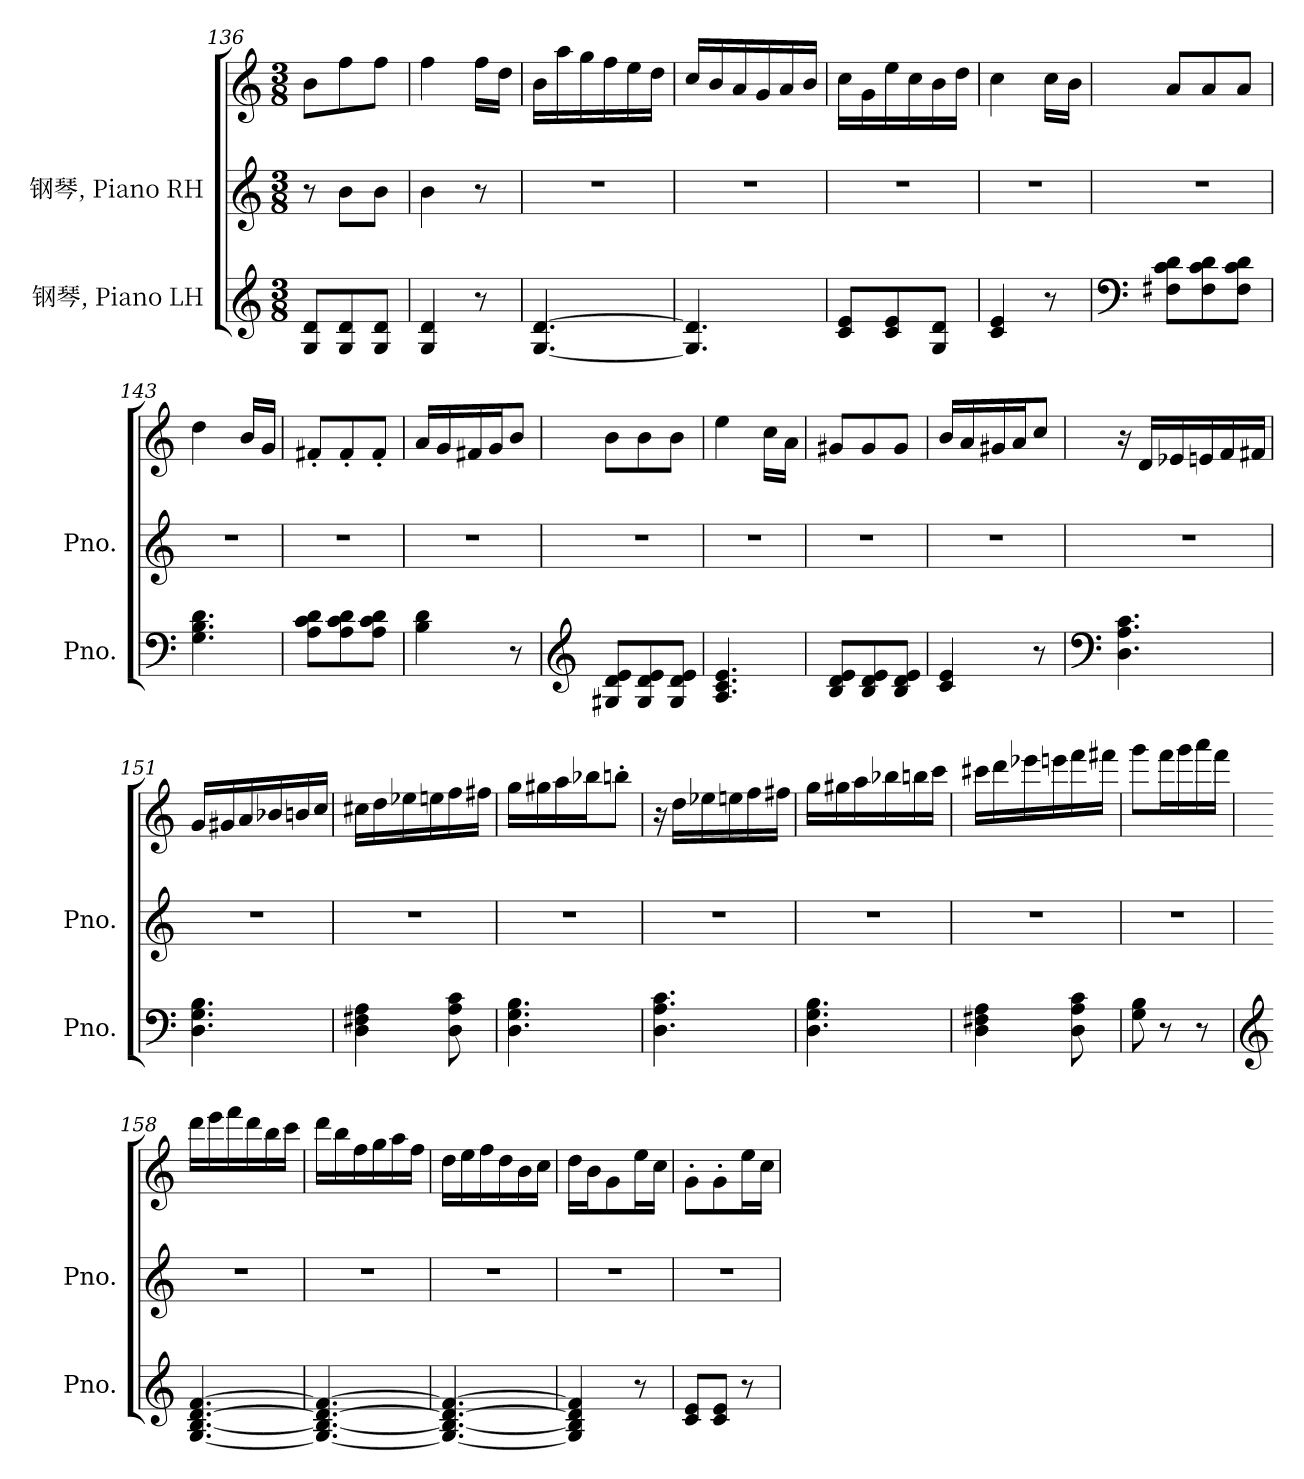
**kern	**kern	**kern
*part2	*part1	*part1
*staff3	*staff2	*staff1
*I"钢琴, Piano LH	*I"钢琴, Piano RH	*
*I'Pno.	*I'Pno.	*
*clefG2	*clefG2	*clefG2
*k[]	*k[]	*k[]
*M3/8	*M3/8	*M3/8
=136	=136	=136
8G/ 8d/L	8r	8b\L
8G/ 8d/	8b\L	8ff\
8G/ 8d/J	8b\J	8ff\J
=137	=137	=137
4G/ 4d/	4b\	4ff\
8r	8r	16ff\LL
.	.	16dd\JJ
!!LO:PB:g=z
=138	=138	=138
[4.G/ [4.d/	4.r	16b\LL
.	.	16aa\
.	.	16gg\
.	.	16ff\
.	.	16ee\
.	.	16dd\JJ
=139	=139	=139
4.G/] 4.d/]	4.r	16cc/LL
.	.	16b/
.	.	16a/
.	.	16g/
.	.	16a/
.	.	16b/JJ
=140	=140	=140
8c/ 8e/L	4.r	16cc\LL
.	.	16g\
8c/ 8e/	.	16ee\
.	.	16cc\
8G/ 8d/J	.	16b\
.	.	16dd\JJ
=141	=141	=141
4c/ 4e/	4.r	4cc\
8r	.	16cc\LL
.	.	16b\JJ
=142	=142	=142
*clefF4	*	*
8F#X\ 8c\ 8d\L	4.r	8a/L
8F#\ 8c\ 8d\	.	8a/
8F#\ 8c\ 8d\J	.	8a/J
=143	=143	=143
4.G\ 4.B\ 4.d\	4.r	4dd\
.	.	16b/LL
.	.	16g/JJ
!!LO:LB:g=z
=144	=144	=144
8A\ 8c\ 8d\L	4.r	8f#X'/L
8A\ 8c\ 8d\	.	8f#'/
8A\ 8c\ 8d\J	.	8f#'/J
=145	=145	=145
4B\ 4d\	4.r	16a/LL
.	.	16g/
.	.	16f#X/
.	.	16g/J
8r	.	8b/J
=146	=146	=146
*clefG2	*	*
8G#X/ 8d/ 8e/L	4.r	8b\L
8G#/ 8d/ 8e/	.	8b\
8G#/ 8d/ 8e/J	.	8b\J
=147	=147	=147
4.A/ 4.c/ 4.e/	4.r	4ee\
.	.	16cc\LL
.	.	16a\JJ
=148	=148	=148
8B/ 8d/ 8e/L	4.r	8g#X/L
8B/ 8d/ 8e/	.	8g#/
8B/ 8d/ 8e/J	.	8g#/J
=149	=149	=149
4c/ 4e/	4.r	16b/LL
.	.	16a/
.	.	16g#X/
.	.	16a/J
8r	.	8cc/J
!!LO:LB:g=z
=150	=150	=150
*clefF4	*	*
4.D\ 4.A\ 4.c\	4.r	16r
.	.	16d/LL
.	.	16e-X/
.	.	16en/
.	.	16f/
.	.	16f#X/JJ
=151	=151	=151
4.D\ 4.G\ 4.B\	4.r	16g/LL
.	.	16g#X/
.	.	16a/
.	.	16b-X/
.	.	16bn/
.	.	16cc/JJ
=152	=152	=152
4D\ 4F#X\ 4A\	4.r	16cc#X\LL
.	.	16dd\
.	.	16ee-X\
.	.	16een\
8D\ 8A\ 8c\	.	16ff\
.	.	16ff#X\JJ
=153	=153	=153
4.D\ 4.G\ 4.B\	4.r	16gg\LL
.	.	16gg#X\
.	.	16aa\
.	.	16bb-X\J
.	.	8bbn'\J
=154	=154	=154
4.D\ 4.A\ 4.c\	4.r	16r
.	.	16dd\LL
.	.	16ee-X\
.	.	16een\
.	.	16ff\
.	.	16ff#X\JJ
!!LO:LB:g=z
=155	=155	=155
4.D\ 4.G\ 4.B\	4.r	16gg\LL
.	.	16gg#X\
.	.	16aa\
.	.	16bb-X\
.	.	16bbn\
.	.	16ccc\JJ
=156	=156	=156
4D\ 4F#X\ 4A\	4.r	16ccc#X\LL
.	.	16ddd\
.	.	16eee-X\
.	.	16eeen\
8D\ 8A\ 8c\	.	16fff\
.	.	16fff#X\JJ
=157	=157	=157
8G\ 8B\	4.r	8ggg\L
8r	.	16fff\L
.	.	16ggg\
8r	.	16aaa\
.	.	16fff\JJ
=158	=158	=158
*clefG2	*	*
[4.G/ [4.B/ [4.d/ [4.f/	4.r	16ddd\LL
.	.	16eee\
.	.	16fff\
.	.	16ddd\
.	.	16bb\
.	.	16ccc\JJ
!!LO:PB:g=z
=159	=159	=159
4.G/_ 4.B/_ 4.d/_ 4.f/_	4.r	16ddd\LL
.	.	16bb\
.	.	16ff\
.	.	16gg\
.	.	16aa\
.	.	16ff\JJ
=160	=160	=160
4.G/_ 4.B/_ 4.d/_ 4.f/_	4.r	16dd\LL
.	.	16ee\
.	.	16ff\
.	.	16dd\
.	.	16b\
.	.	16cc\JJ
=161	=161	=161
4G/] 4B/] 4d/] 4f/]	4.r	16dd\LL
.	.	16b\J
.	.	8g\
8r	.	16ee\L
.	.	16cc\JJ
=162	=162	=162
8c/ 8e/L	4.r	8g'\L
8c/ 8e/J	.	8g'\
8r	.	16ee\L
.	.	16cc\JJ
=	=	=
*-	*-	*-
